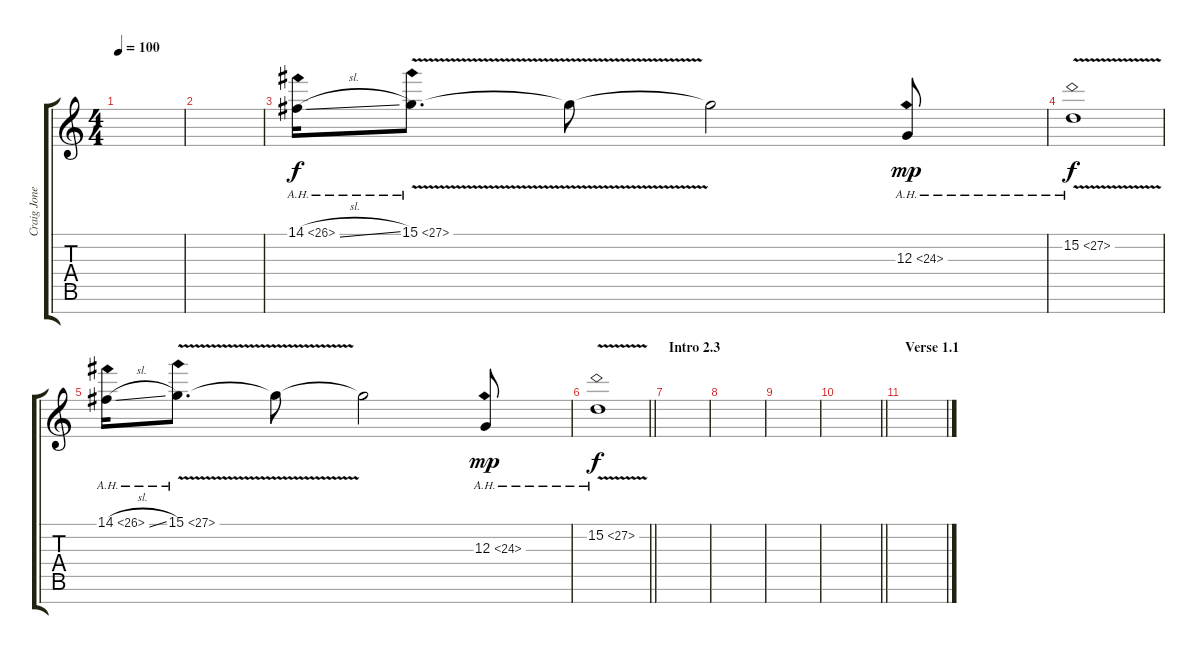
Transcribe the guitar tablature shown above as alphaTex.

\track ("Craig Jones" "Craig Jone") {instrument lead2sawtooth}
\staff {score tabs}
\tuning (E4 B3 G3 D3 A2 E2 B1) {hide}
\ts (4 4)
\tempo 100
\clef g2
\ks c
|
|
14.1{ah 12 sl}.16{volume 13 instrument lead2sawtooth} 15.1{ah 12 v}.8{d} 15.1{t}.8 15.1{t}.2 12.3{ah 12}.8{dy mp} |
15.2{ah 12 v}.1{dy f} |
14.1{ah 12 sl}.16 15.1{ah 12 v}.8{d} 15.1{t}.8 15.1{t}.2 12.3{ah 12}.8{dy mp} |
\barLineRight lightlight
15.2{ah 12 v}.1{dy f} |
\section ("" "Intro 2.3")
|
|
|
\barLineRight lightlight
|
\section ("" "Verse 1.1")
